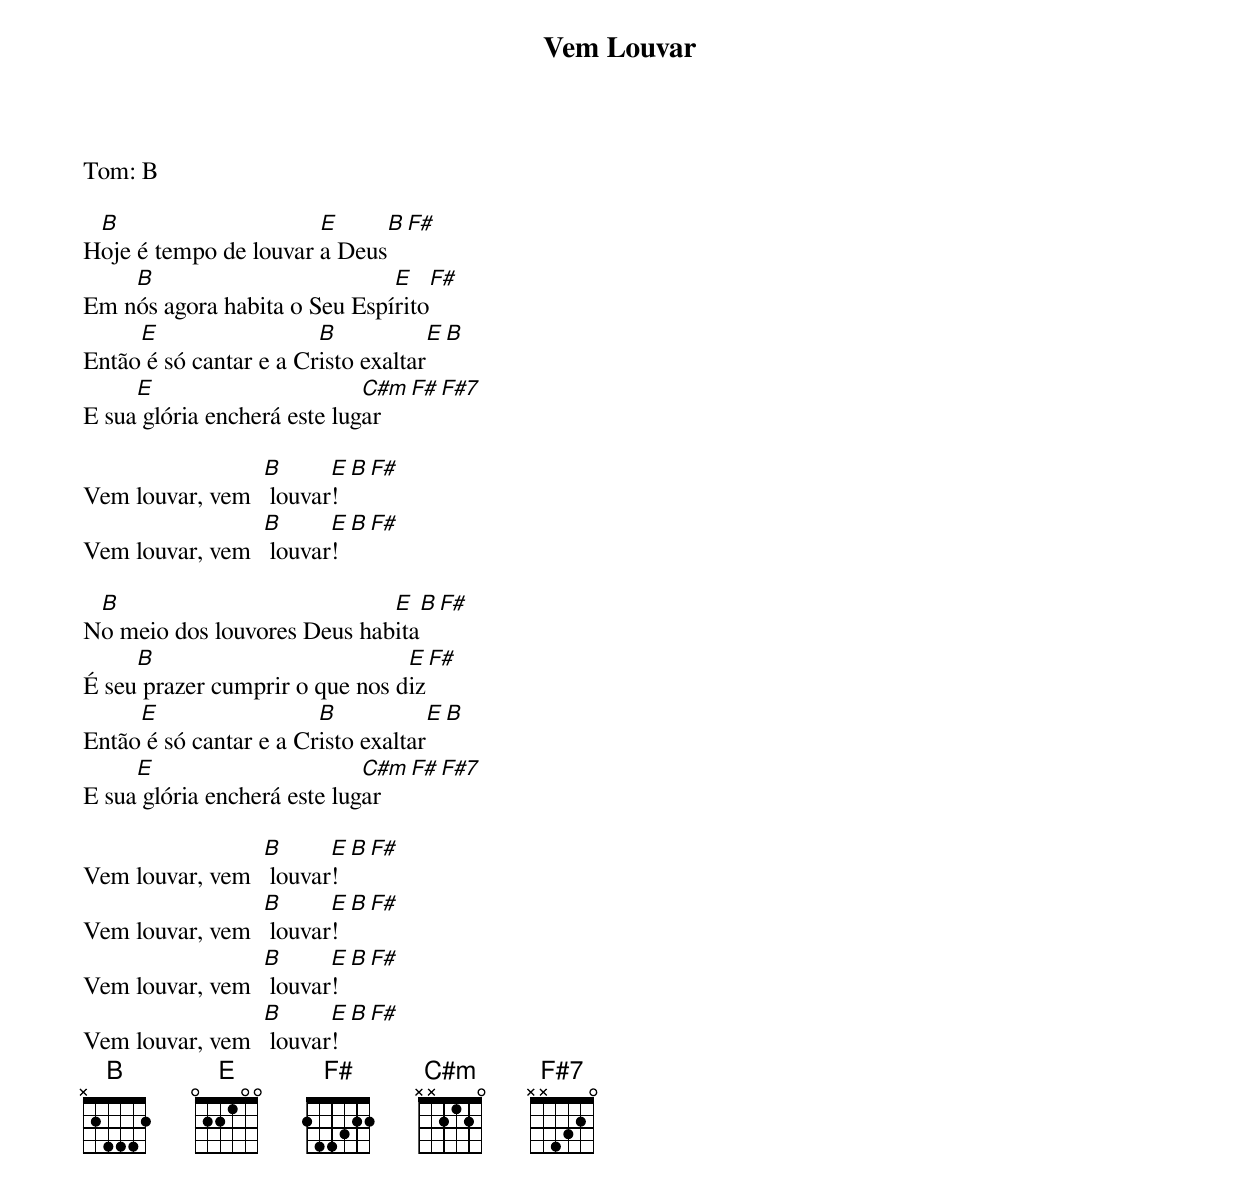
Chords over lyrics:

Vem Louvar
Tom: B

 B                     E                        B      F#
Hoje é tempo de louvar a Deus
    B                         E                      F#
Em nós agora habita o Seu Espírito
     E                  B               E             B
Então é só cantar e a Cristo exaltar
     E                       C#m            F#        F#7
E sua glória encherá este lugar

                 B      E         B    F#
Vem louvar, vem   louvar!
                 B      E         B    F#
Vem louvar, vem   louvar!

 B                           E                      B       F#
No meio dos louvores Deus habita
     B                          E                       F#
É seu prazer cumprir o que nos diz
     E                  B               E             B
Então é só cantar e a Cristo exaltar
     E                       C#m            F#        F#7
E sua glória encherá este lugar

                 B      E         B    F#
Vem louvar, vem   louvar!
                 B      E         B    F#
Vem louvar, vem   louvar!
                 B      E         B    F#
Vem louvar, vem   louvar!
                 B      E         B    F#
Vem louvar, vem   louvar!
